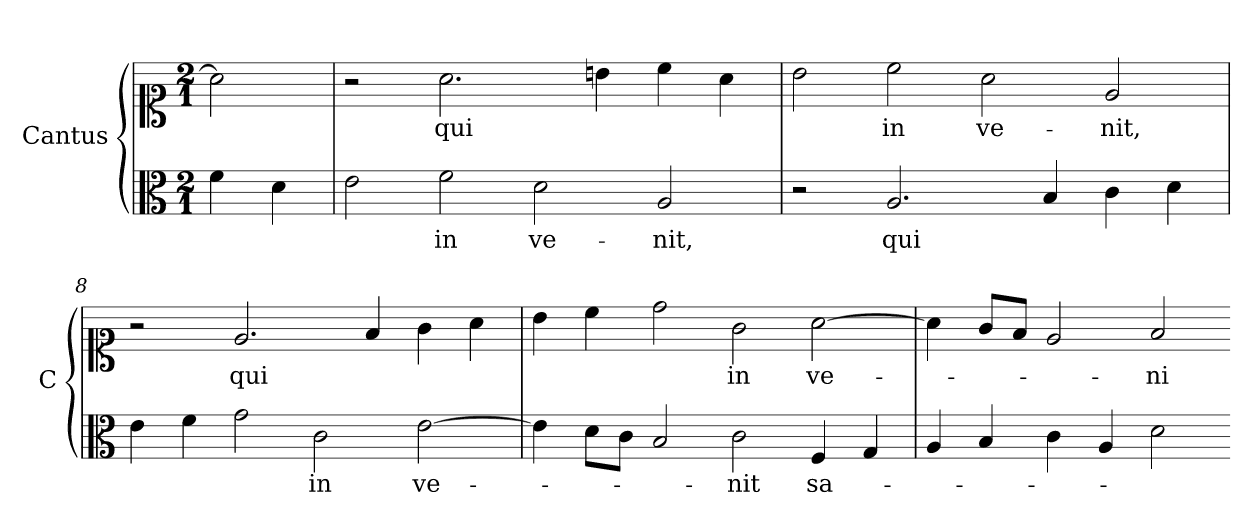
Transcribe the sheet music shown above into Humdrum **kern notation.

**kern	**text	**kern	**text
*part1	*part1	*part1	*part1
*staff2	*staff2	*staff1	*staff1
*I"Cantus	*	*	*
*I'C	*	*	*
*clefC3	*	*clefC1	*
*k[]	*	*k[]	*
*D:dor	*	*D:dor	*
*M2/1	*	*M2/1	*
=	=	=	=
4f	.	2a]	.
4d	.	.	.
=6	=6	=6	=6
2e	.	2r	.
2f	in	2.a	qui
2d	ve-	.	.
.	.	4bn	.
2A	-nit,	4cc	.
.	.	4a	.
=7	=7	=7	=7
2r	.	2b	.
2.A	qui	2cc	in
.	.	2a	ve-
4B	.	.	.
4c	.	2e	-nit,
4d	.	.	.
=8	=8	=8	=8
4e	.	2r	.
4f	.	.	.
2g	.	2.e	qui
2c	in	.	.
.	.	4f	.
[2e	ve-	4g	.
.	.	4a	.
=9	=9	=9	=9
4e]	.	4b	.
8dL	.	4cc	.
8cJ	.	.	.
2B	.	2dd	.
2c	-nit	2g	in
4F	sa-	[2a	ve-
4G	.	.	.
=10	=10	=10	=10
4A	.	4a]	.
4B	.	8gL	.
.	.	8fJ	.
4c	.	2e	.
4A	.	.	.
2d	.	2f	-ni
=-	=-	=-	=-
*-	*-	*-	*-
